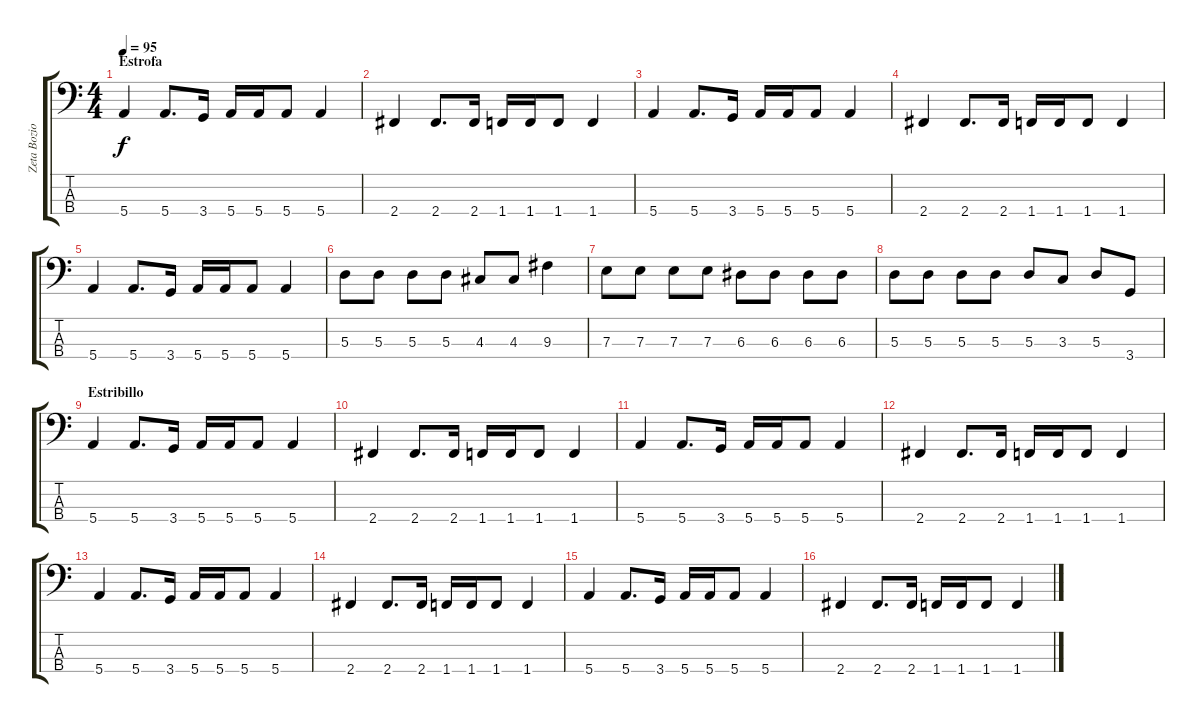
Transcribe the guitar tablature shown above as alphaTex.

\track ("Zeta Bozio BAJO" "Zeta Bozio") {instrument electricbassfinger}
\staff {score tabs}
\tuning (G2 D2 A1 E1) {hide}
\ts (4 4)
\section ("" "Estrofa")
\tempo 95
\clef f4
\ks c
5.4.4{dy f} 5.4.8{d} 3.4.16 5.4.16 5.4.16 5.4.8 5.4.4 |
2.4.4 2.4.8{d} 2.4.16 1.4.16 1.4.16 1.4.8 1.4.4 |
5.4.4 5.4.8{d} 3.4.16 5.4.16 5.4.16 5.4.8 5.4.4 |
2.4.4 2.4.8{d} 2.4.16 1.4.16 1.4.16 1.4.8 1.4.4 |
5.4.4 5.4.8{d} 3.4.16 5.4.16 5.4.16 5.4.8 5.4.4 |
5.3.8 5.3.8 5.3.8 5.3.8 4.3.8 4.3.8 9.3.4 |
7.3.8 7.3.8 7.3.8 7.3.8 6.3.8 6.3.8 6.3.8 6.3.8 |
5.3.8 5.3.8 5.3.8 5.3.8 5.3.8 3.3.8 5.3.8 3.4.8 |
\section ("" "Estribillo")
5.4.4 5.4.8{d} 3.4.16 5.4.16 5.4.16 5.4.8 5.4.4 |
2.4.4 2.4.8{d} 2.4.16 1.4.16 1.4.16 1.4.8 1.4.4 |
5.4.4 5.4.8{d} 3.4.16 5.4.16 5.4.16 5.4.8 5.4.4 |
2.4.4 2.4.8{d} 2.4.16 1.4.16 1.4.16 1.4.8 1.4.4 |
5.4.4 5.4.8{d} 3.4.16 5.4.16 5.4.16 5.4.8 5.4.4 |
2.4.4 2.4.8{d} 2.4.16 1.4.16 1.4.16 1.4.8 1.4.4 |
5.4.4 5.4.8{d} 3.4.16 5.4.16 5.4.16 5.4.8 5.4.4 |
2.4.4 2.4.8{d} 2.4.16 1.4.16 1.4.16 1.4.8 1.4.4
